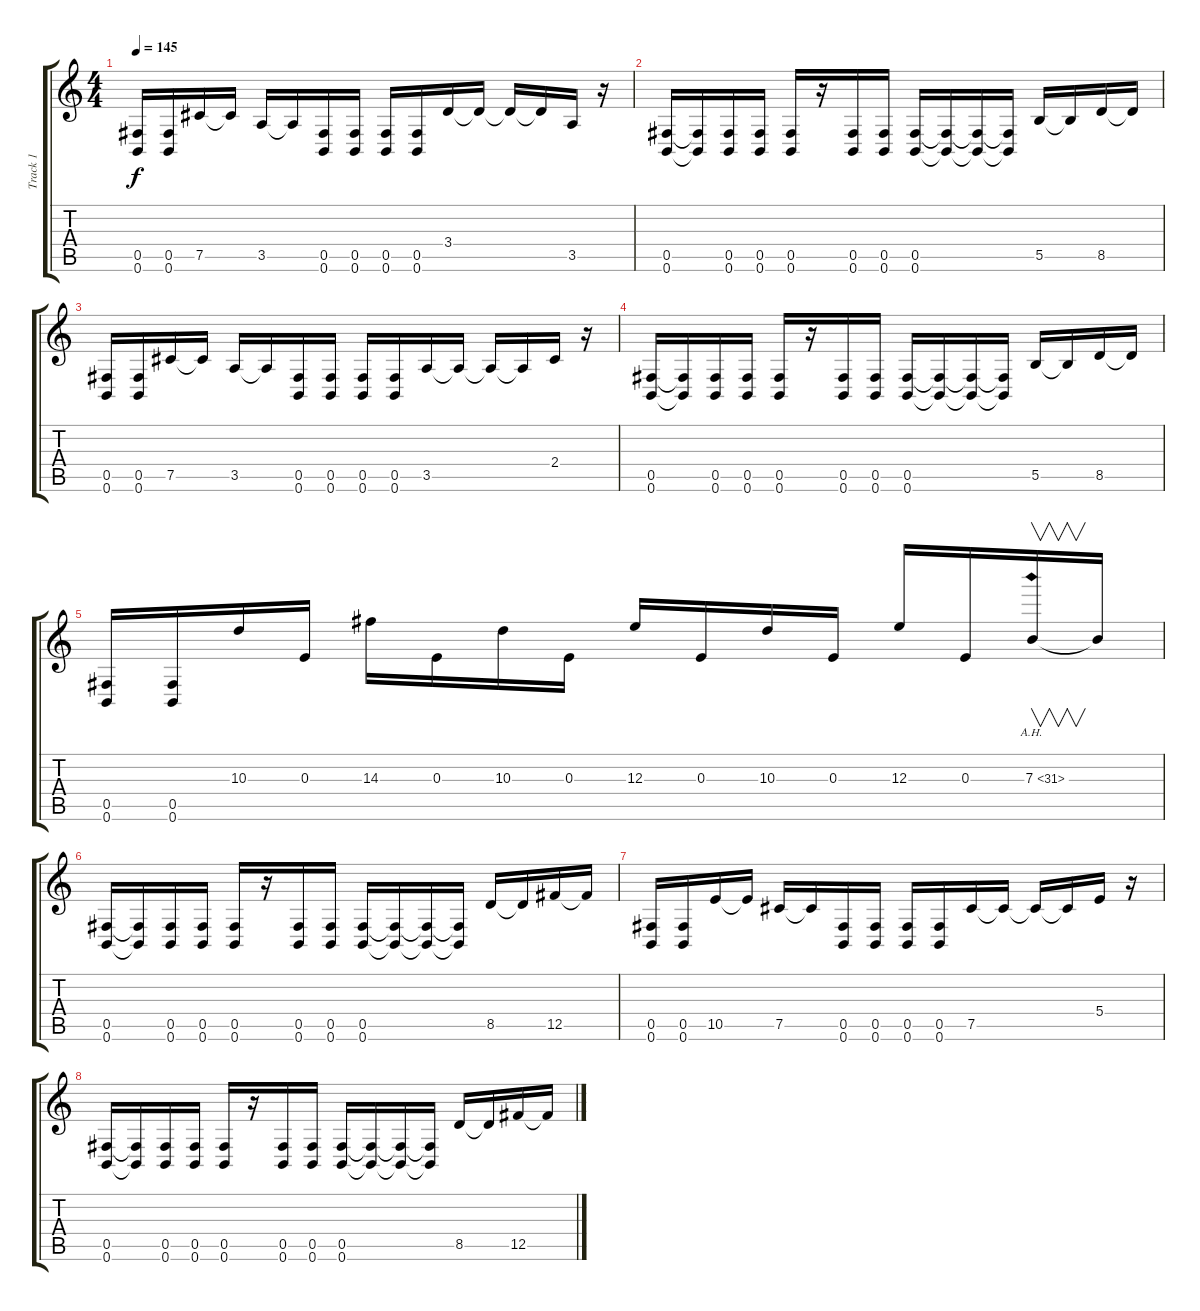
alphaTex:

\track ("Track 1" "Track 1") {instrument distortionguitar}
\staff {score tabs}
\tuning (Db4 Ab3 E3 B2 Gb2 B1) {hide}
\ts (4 4)
\tempo 145
\clef g2
\ks c
(0.5 0.6).16{dy f} (0.5 0.6).16 7.5.16 7.5{t}.16 3.5.16 3.5{t}.16 (0.5 0.6).16 (0.5 0.6).16 (0.5 0.6).16 (0.5 0.6).16 3.4.16 3.4{t}.16 3.4{t}.16 3.4{t}.16 3.5.16 r.16 |
(0.5 0.6).16 (0.5{t} 0.6{t}).16 (0.5 0.6).16 (0.5 0.6).16 (0.5 0.6).16 r.16 (0.5 0.6).16 (0.5 0.6).16 (0.5 0.6).16 (0.5{t} 0.6{t}).16 (0.5{t} 0.6{t}).16 (0.5{t} 0.6{t}).16 5.5.16 5.5{t}.16 8.5.16 8.5{t}.16 |
(0.5 0.6).16 (0.5 0.6).16 7.5.16 7.5{t}.16 3.5.16 3.5{t}.16 (0.5 0.6).16 (0.5 0.6).16 (0.5 0.6).16 (0.5 0.6).16 3.5.16 3.5{t}.16 3.5{t}.16 3.5{t}.16 2.4.16 r.16 |
(0.5 0.6).16 (0.5{t} 0.6{t}).16 (0.5 0.6).16 (0.5 0.6).16 (0.5 0.6).16 r.16 (0.5 0.6).16 (0.5 0.6).16 (0.5 0.6).16 (0.5{t} 0.6{t}).16 (0.5{t} 0.6{t}).16 (0.5{t} 0.6{t}).16 5.5.16 5.5{t}.16 8.5.16 8.5{t}.16 |
(0.5 0.6).16 (0.5 0.6).16 10.3.16 0.3.16 14.3.16 0.3.16 10.3.16 0.3.16 12.3.16 0.3.16 10.3.16 0.3.16 12.3.16 0.3.16 7.3{ah 24}.16{v} 7.3{t}.16 |
(0.5 0.6).16 (0.5{t} 0.6{t}).16 (0.5 0.6).16 (0.5 0.6).16 (0.5 0.6).16 r.16 (0.5 0.6).16 (0.5 0.6).16 (0.5 0.6).16 (0.5{t} 0.6{t}).16 (0.5{t} 0.6{t}).16 (0.5{t} 0.6{t}).16 8.5.16 8.5{t}.16 12.5.16 12.5{t}.16 |
(0.5 0.6).16 (0.5 0.6).16 10.5.16 10.5{t}.16 7.5.16 7.5{t}.16 (0.5 0.6).16 (0.5 0.6).16 (0.5 0.6).16 (0.5 0.6).16 7.5.16 7.5{t}.16 7.5{t}.16 7.5{t}.16 5.4.16 r.16 |
(0.5 0.6).16 (0.5{t} 0.6{t}).16 (0.5 0.6).16 (0.5 0.6).16 (0.5 0.6).16 r.16 (0.5 0.6).16 (0.5 0.6).16 (0.5 0.6).16 (0.5{t} 0.6{t}).16 (0.5{t} 0.6{t}).16 (0.5{t} 0.6{t}).16 8.5.16 8.5{t}.16 12.5.16 12.5{t}.16
